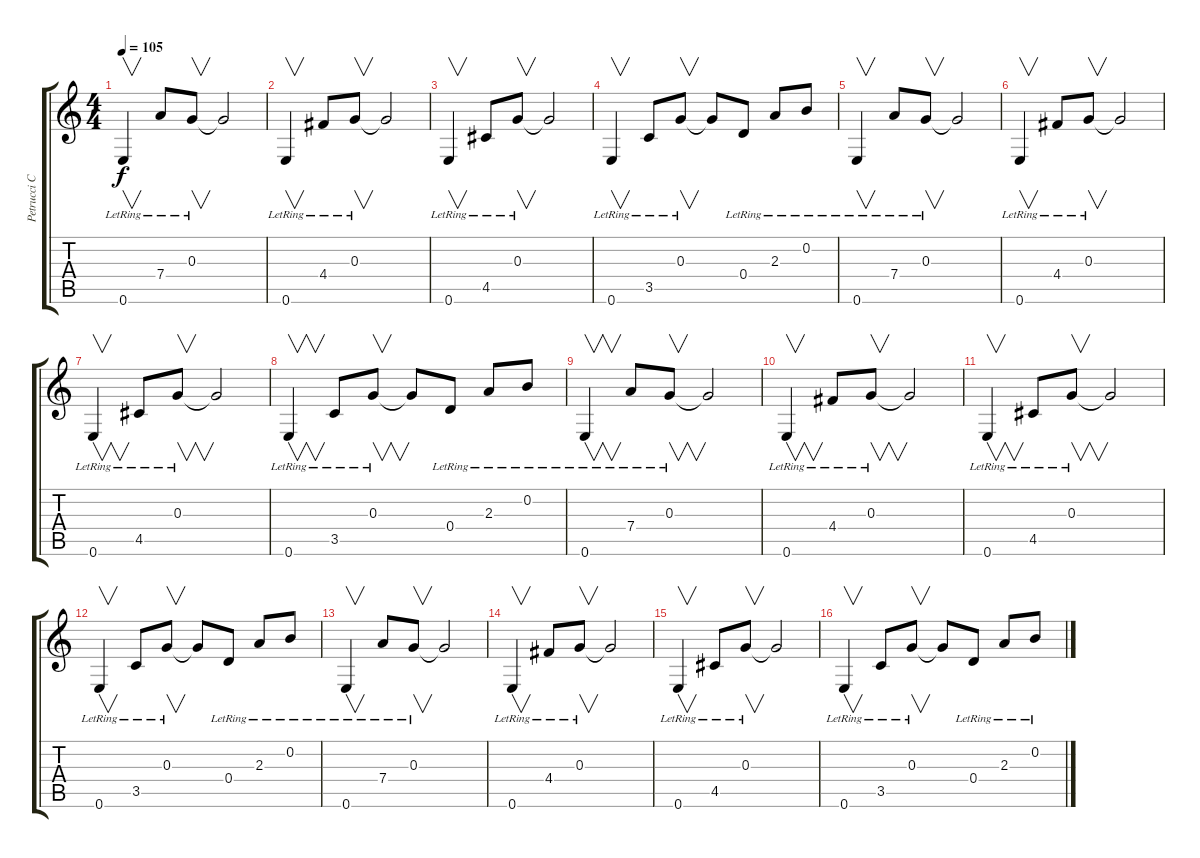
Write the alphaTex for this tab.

\track ("Petrucci Clean" "Petrucci C") {instrument acousticguitarsteel}
\staff {score tabs}
\tuning (E4 B3 G3 D3 A2 E2) {hide}
\ts (4 4)
\tempo 105
\clef g2
\ks c
0.6{lr}.4{v dy f instrument acousticguitarsteel} 7.4{lr}.8 0.3{lr}.8{v} 0.3{t}.2 |
0.6{lr}.4{v} 4.4{lr}.8 0.3{lr}.8{v} 0.3{t}.2 |
0.6{lr}.4{v} 4.5{lr}.8 0.3{lr}.8{v} 0.3{t}.2 |
0.6{lr}.4{v} 3.5{lr}.8 0.3{lr}.8{v} 0.3{t}.8 0.4{lr}.8 2.3{lr}.8 0.2{lr}.8 |
0.6{lr}.4{v} 7.4{lr}.8 0.3{lr}.8{v} 0.3{t}.2 |
0.6{lr}.4{v} 4.4{lr}.8 0.3{lr}.8{v} 0.3{t}.2 |
0.6{lr}.4{v} 4.5{lr}.8 0.3{lr}.8{v} 0.3{t}.2 |
0.6{lr}.4{v} 3.5{lr}.8 0.3{lr}.8{v} 0.3{t}.8 0.4{lr}.8 2.3{lr}.8 0.2{lr}.8 |
0.6{lr}.4{v} 7.4{lr}.8 0.3{lr}.8{v} 0.3{t}.2 |
0.6{lr}.4{v} 4.4{lr}.8 0.3{lr}.8{v} 0.3{t}.2 |
0.6{lr}.4{v} 4.5{lr}.8 0.3{lr}.8{v} 0.3{t}.2 |
0.6{lr}.4{v} 3.5{lr}.8 0.3{lr}.8{v} 0.3{t}.8 0.4{lr}.8 2.3{lr}.8 0.2{lr}.8 |
0.6{lr}.4{v} 7.4{lr}.8 0.3{lr}.8{v} 0.3{t}.2 |
0.6{lr}.4{v} 4.4{lr}.8 0.3{lr}.8{v} 0.3{t}.2 |
0.6{lr}.4{v} 4.5{lr}.8 0.3{lr}.8{v} 0.3{t}.2 |
0.6{lr}.4{v} 3.5{lr}.8 0.3{lr}.8{v} 0.3{t}.8 0.4{lr}.8 2.3{lr}.8 0.2{lr}.8
